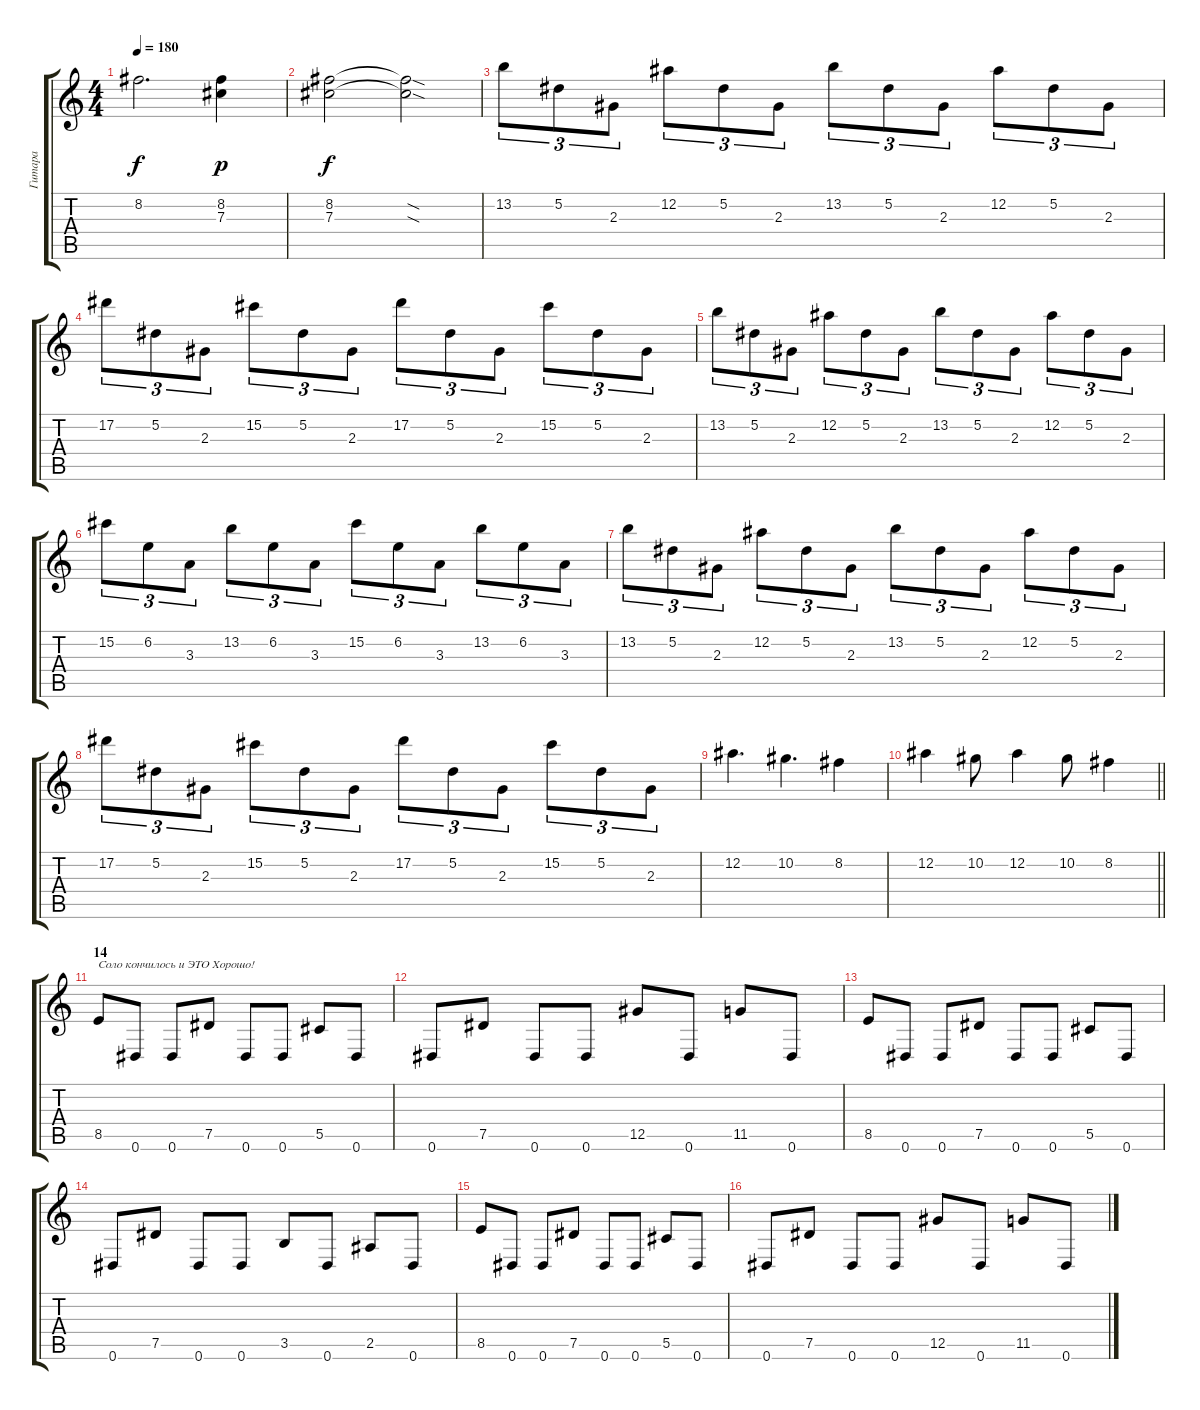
\track ("Гитара" "Гитара") {instrument distortionguitar}
\staff {score tabs}
\tuning (Eb4 Bb3 Gb3 Db3 Ab2 Eb2) {hide}
\ts (4 4)
\tempo 180
\clef g2
\ks c
8.2.2{d dy f} (8.2 7.3).4{dy p} |
(8.2 7.3).2{dy f} (8.2{sod t} 7.3{sod t}).2 |
13.2.8{tu (3 2)} 5.2.8{tu (3 2)} 2.3.8{tu (3 2)} 12.2.8{tu (3 2)} 5.2.8{tu (3 2)} 2.3.8{tu (3 2)} 13.2.8{tu (3 2)} 5.2.8{tu (3 2)} 2.3.8{tu (3 2)} 12.2.8{tu (3 2)} 5.2.8{tu (3 2)} 2.3.8{tu (3 2)} |
17.2.8{tu (3 2)} 5.2.8{tu (3 2)} 2.3.8{tu (3 2)} 15.2.8{tu (3 2)} 5.2.8{tu (3 2)} 2.3.8{tu (3 2)} 17.2.8{tu (3 2)} 5.2.8{tu (3 2)} 2.3.8{tu (3 2)} 15.2.8{tu (3 2)} 5.2.8{tu (3 2)} 2.3.8{tu (3 2)} |
13.2.8{tu (3 2)} 5.2.8{tu (3 2)} 2.3.8{tu (3 2)} 12.2.8{tu (3 2)} 5.2.8{tu (3 2)} 2.3.8{tu (3 2)} 13.2.8{tu (3 2)} 5.2.8{tu (3 2)} 2.3.8{tu (3 2)} 12.2.8{tu (3 2)} 5.2.8{tu (3 2)} 2.3.8{tu (3 2)} |
15.2.8{tu (3 2)} 6.2.8{tu (3 2)} 3.3.8{tu (3 2)} 13.2.8{tu (3 2)} 6.2.8{tu (3 2)} 3.3.8{tu (3 2)} 15.2.8{tu (3 2)} 6.2.8{tu (3 2)} 3.3.8{tu (3 2)} 13.2.8{tu (3 2)} 6.2.8{tu (3 2)} 3.3.8{tu (3 2)} |
13.2.8{tu (3 2)} 5.2.8{tu (3 2)} 2.3.8{tu (3 2)} 12.2.8{tu (3 2)} 5.2.8{tu (3 2)} 2.3.8{tu (3 2)} 13.2.8{tu (3 2)} 5.2.8{tu (3 2)} 2.3.8{tu (3 2)} 12.2.8{tu (3 2)} 5.2.8{tu (3 2)} 2.3.8{tu (3 2)} |
17.2.8{tu (3 2)} 5.2.8{tu (3 2)} 2.3.8{tu (3 2)} 15.2.8{tu (3 2)} 5.2.8{tu (3 2)} 2.3.8{tu (3 2)} 17.2.8{tu (3 2)} 5.2.8{tu (3 2)} 2.3.8{tu (3 2)} 15.2.8{tu (3 2)} 5.2.8{tu (3 2)} 2.3.8{tu (3 2)} |
12.2.4{d} 10.2.4{d} 8.2.4 |
\barLineRight lightlight
12.2.4 10.2.8 12.2.4 10.2.8 8.2.4 |
\section ("" "14")
8.5.8{txt "Соло кончилось и ЭТО Хорошо!" volume 13 balance 16} 0.6.8 0.6.8 7.5.8 0.6.8 0.6.8 5.5.8 0.6.8 |
0.6.8 7.5.8 0.6.8 0.6.8 12.5.8 0.6.8 11.5.8 0.6.8 |
8.5.8 0.6.8 0.6.8 7.5.8 0.6.8 0.6.8 5.5.8 0.6.8 |
0.6.8 7.5.8 0.6.8 0.6.8 3.5.8 0.6.8 2.5.8 0.6.8 |
8.5.8 0.6.8 0.6.8 7.5.8 0.6.8 0.6.8 5.5.8 0.6.8 |
0.6.8 7.5.8 0.6.8 0.6.8 12.5.8 0.6.8 11.5.8 0.6.8
